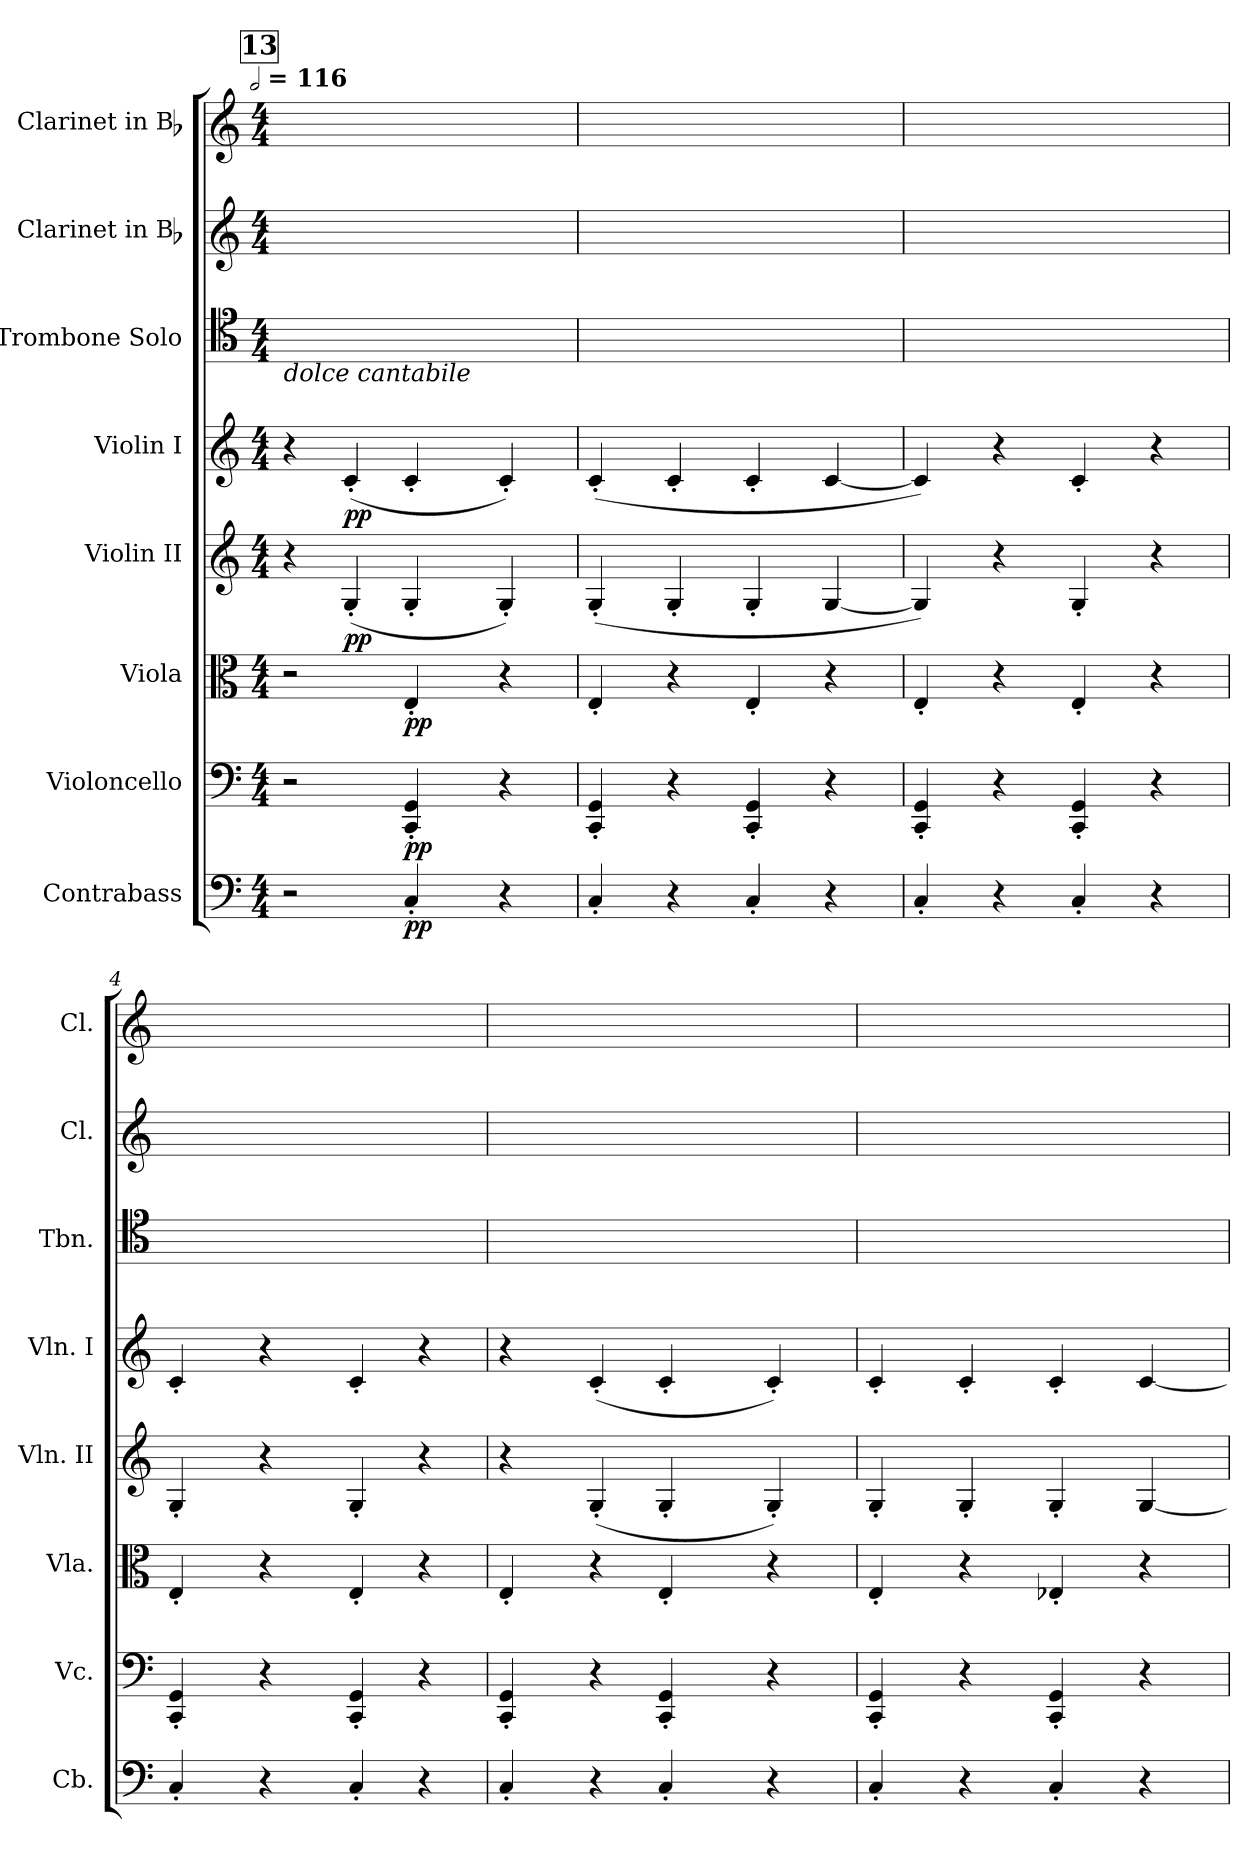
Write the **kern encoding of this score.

**kern	**dynam	**kern	**dynam	**kern	**dynam	**kern	**dynam	**kern	**dynam	**kern	**kern	**kern
*part8	*part8	*part7	*part7	*part6	*part6	*part5	*part5	*part4	*part4	*part3	*part2	*part1
*staff8	*staff8	*staff7	*staff7	*staff6	*staff6	*staff5	*staff5	*staff4	*staff4	*staff3	*staff2	*staff1
*I"Contrabass	*	*I"Violoncello	*	*I"Viola	*	*I"Violin II	*	*I"Violin I	*	*I"Trombone Solo	*I"Clarinet in Bb	*I"Clarinet in Bb
*I'Cb.	*	*I'Vc.	*	*I'Vla.	*	*I'Vln. II	*	*I'Vln. I	*	*I'Tbn.	*I'Cl.	*I'Cl.
*clefF4	*	*clefF4	*	*clefC3	*	*clefG2	*	*clefG2	*	*clefC4	*clefG2	*clefG2
*ITrd7c12	*	*	*	*	*	*	*	*	*	*	*ITrd1c2	*ITrd1c2
*k[]	*	*k[]	*	*k[]	*	*k[]	*	*k[]	*	*k[]	*k[b-e-]	*k[b-e-]
!!LO:TX:omd:t=[half] = 116
*M4/4	*	*M4/4	*	*M4/4	*	*M4/4	*	*M4/4	*	*M4/4	*M4/4	*M4/4
*MM232	*	*MM232	*	*MM232	*	*MM232	*	*MM232	*	*MM232	*MM232	*MM232
!!LO:REH:place=s1:t=13
=1	=1	=1	=1	=1	=1	=1	=1	=1	=1	=1	=1	=1
!	!	!	!	!	!	!	!	!	!	!LO:TX:b:i:t=dolce cantabile	!	!
2r	.	2r	.	2r	.	4r	.	4r	.	1ryy	2ryy	2ryy
.	.	.	.	.	.	(4G'	pp	(4c'	pp	.	.	.
4CC'	pp	4CC' 4GG'	pp	4E'	pp	4G'	.	4c'	.	.	12ryy	12ryy
.	.	.	.	.	.	.	.	.	.	.	12ryy	12ryy
.	.	.	.	.	.	.	.	.	.	.	12ryy	12ryy
4r	.	4r	.	4r	.	4G')	.	4c')	.	.	8ryy	8ryy
.	.	.	.	.	.	.	.	.	.	.	8ryy	8ryy
=2	=2	=2	=2	=2	=2	=2	=2	=2	=2	=2	=2	=2
4CC'	.	4CC' 4GG'	.	4E'	.	(4G'	.	(4c'	.	4ryy	8ryy	8ryy
.	.	.	.	.	.	.	.	.	.	.	8ryy	8ryy
4r	.	4r	.	4r	.	4G'	.	4c'	.	2ryy	8ryy	8ryy
.	.	.	.	.	.	.	.	.	.	.	8ryy	8ryy
4CC'	.	4CC' 4GG'	.	4E'	.	4G'	.	4c'	.	.	8ryy	8ryy
.	.	.	.	.	.	.	.	.	.	.	8ryy	8ryy
4r	.	4r	.	4r	.	[4G	.	[4c	.	8ryy	8ryy	8ryy
.	.	.	.	.	.	.	.	.	.	8ryy	8ryy	8ryy
=3	=3	=3	=3	=3	=3	=3	=3	=3	=3	=3	=3	=3
4CC'	.	4CC' 4GG'	.	4E'	.	4G])	.	4c])	.	1ryy	8ryy	8ryy
.	.	.	.	.	.	.	.	.	.	.	8ryy	8ryy
4r	.	4r	.	4r	.	4r	.	4r	.	.	8ryy	8ryy
.	.	.	.	.	.	.	.	.	.	.	8ryy	8ryy
4CC'	.	4CC' 4GG'	.	4E'	.	4G'	.	4c'	.	.	8ryy	8ryy
.	.	.	.	.	.	.	.	.	.	.	8ryy	8ryy
4r	.	4r	.	4r	.	4r	.	4r	.	.	8ryy	8ryy
.	.	.	.	.	.	.	.	.	.	.	8ryy	8ryy
=4	=4	=4	=4	=4	=4	=4	=4	=4	=4	=4	=4	=4
4CC'	.	4CC' 4GG'	.	4E'	.	4G'	.	4c'	.	4ryy	8ryy	8ryy
.	.	.	.	.	.	.	.	.	.	.	8ryy	8ryy
4r	.	4r	.	4r	.	4r	.	4r	.	2ryy	8ryy	8ryy
.	.	.	.	.	.	.	.	.	.	.	8ryy	8ryy
4CC'	.	4CC' 4GG'	.	4E'	.	4G'	.	4c'	.	.	4ryy	4ryy
4r	.	4r	.	4r	.	4r	.	4r	.	4ryy	4ryy	4ryy
=5	=5	=5	=5	=5	=5	=5	=5	=5	=5	=5	=5	=5
4CC'	.	4CC' 4GG'	.	4E'	.	4r	.	4r	.	1ryy	8ryy	8ryy
.	.	.	.	.	.	.	.	.	.	.	8ryy	8ryy
4r	.	4r	.	4r	.	(4G'	.	(4c'	.	.	4ryy	4ryy
4CC'	.	4CC' 4GG'	.	4E'	.	4G'	.	4c'	.	.	12ryy	12ryy
.	.	.	.	.	.	.	.	.	.	.	12ryy	12ryy
.	.	.	.	.	.	.	.	.	.	.	12ryy	12ryy
4r	.	4r	.	4r	.	4G')	.	4c')	.	.	8ryy	8ryy
.	.	.	.	.	.	.	.	.	.	.	8ryy	8ryy
=6	=6	=6	=6	=6	=6	=6	=6	=6	=6	=6	=6	=6
4CC'	.	4CC' 4GG'	.	4E'	.	4G'i	.	4c'i	.	2.ryy	8ryy	8ryy
.	.	.	.	.	.	.	.	.	.	.	8ryy	8ryy
4r	.	4r	.	4r	.	4G'	.	4c'	.	.	8ryy	8ryy
.	.	.	.	.	.	.	.	.	.	.	8ryy	8ryy
4CC'	.	4CC' 4GG'	.	4E-X'	.	4G'	.	4c'	.	.	8ryy	8ryy
.	.	.	.	.	.	.	.	.	.	.	8ryy	8ryy
4r	.	4r	.	4r	.	[4G	.	[4c	.	8ryy	8ryy	8ryy
.	.	.	.	.	.	.	.	.	.	8ryy	8ryy	8ryy
=	=	=	=	=	=	=	=	=	=	=	=	=
*-	*-	*-	*-	*-	*-	*-	*-	*-	*-	*-	*-	*-
